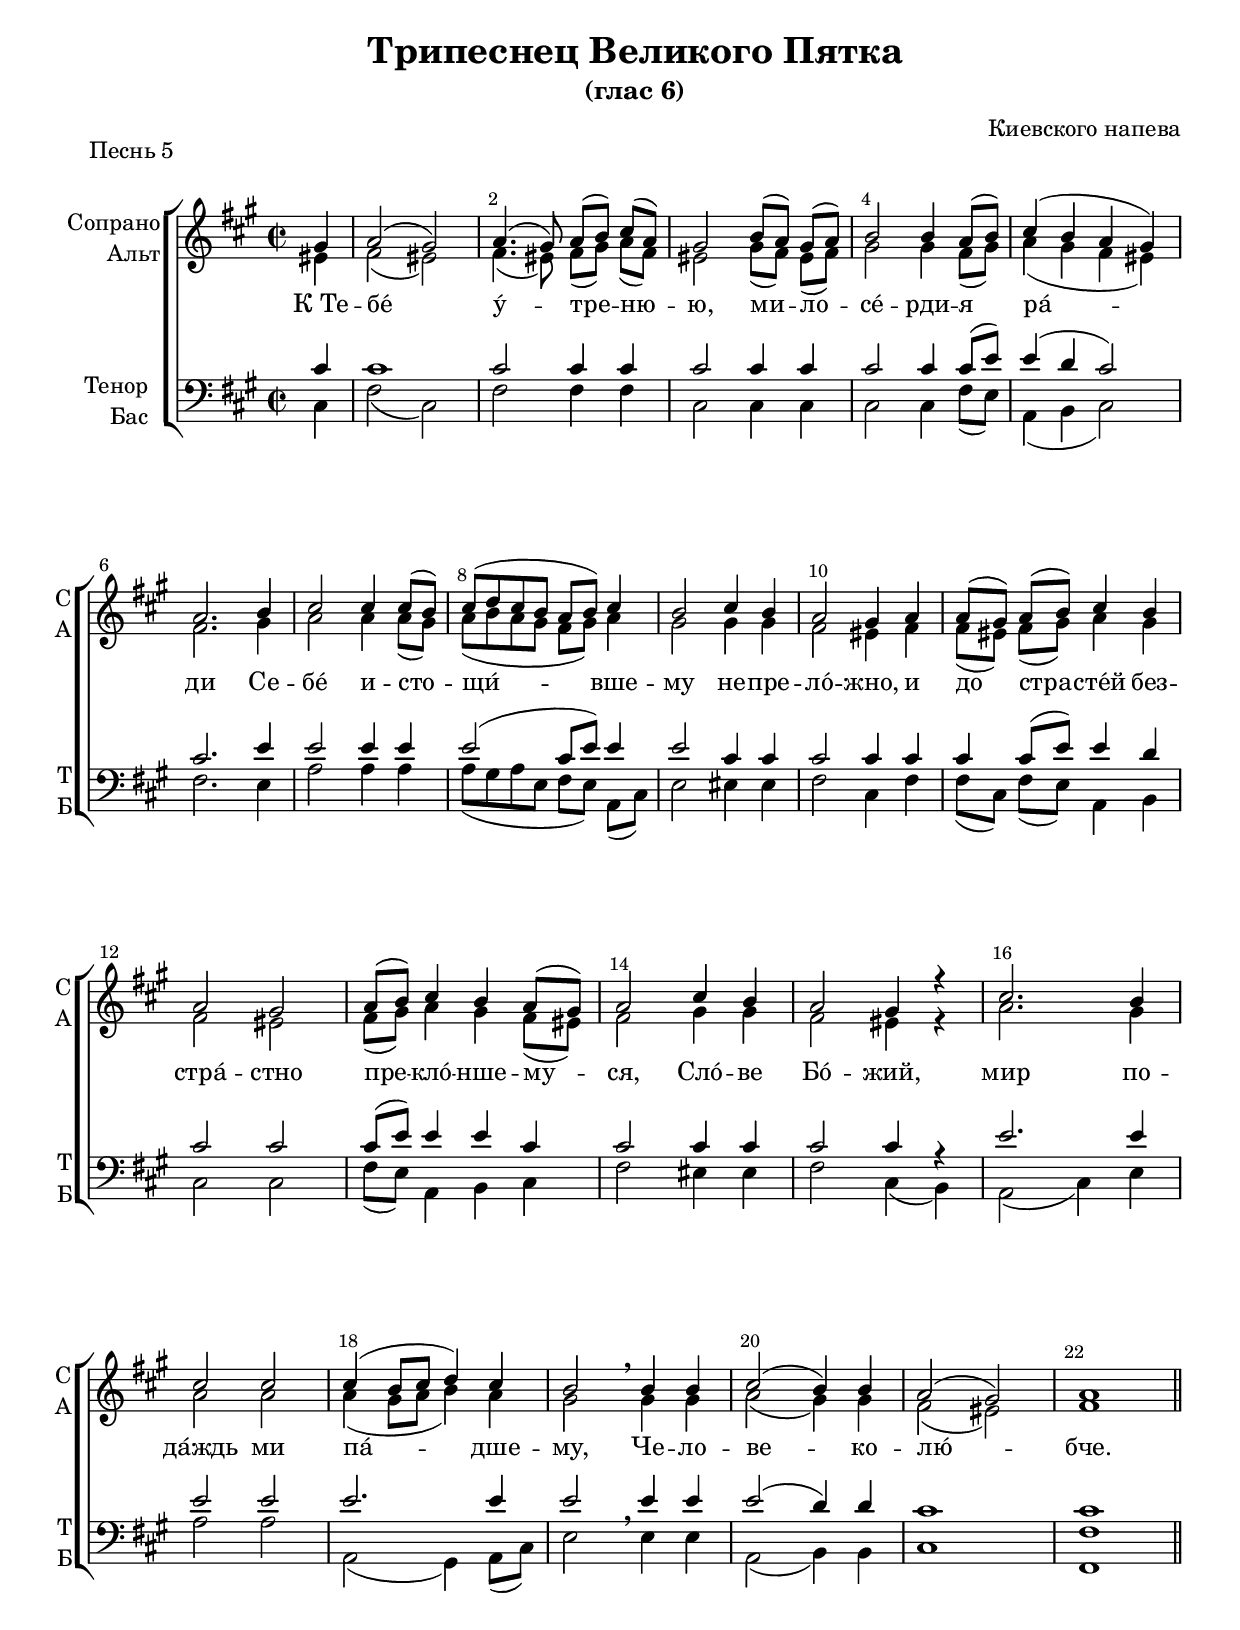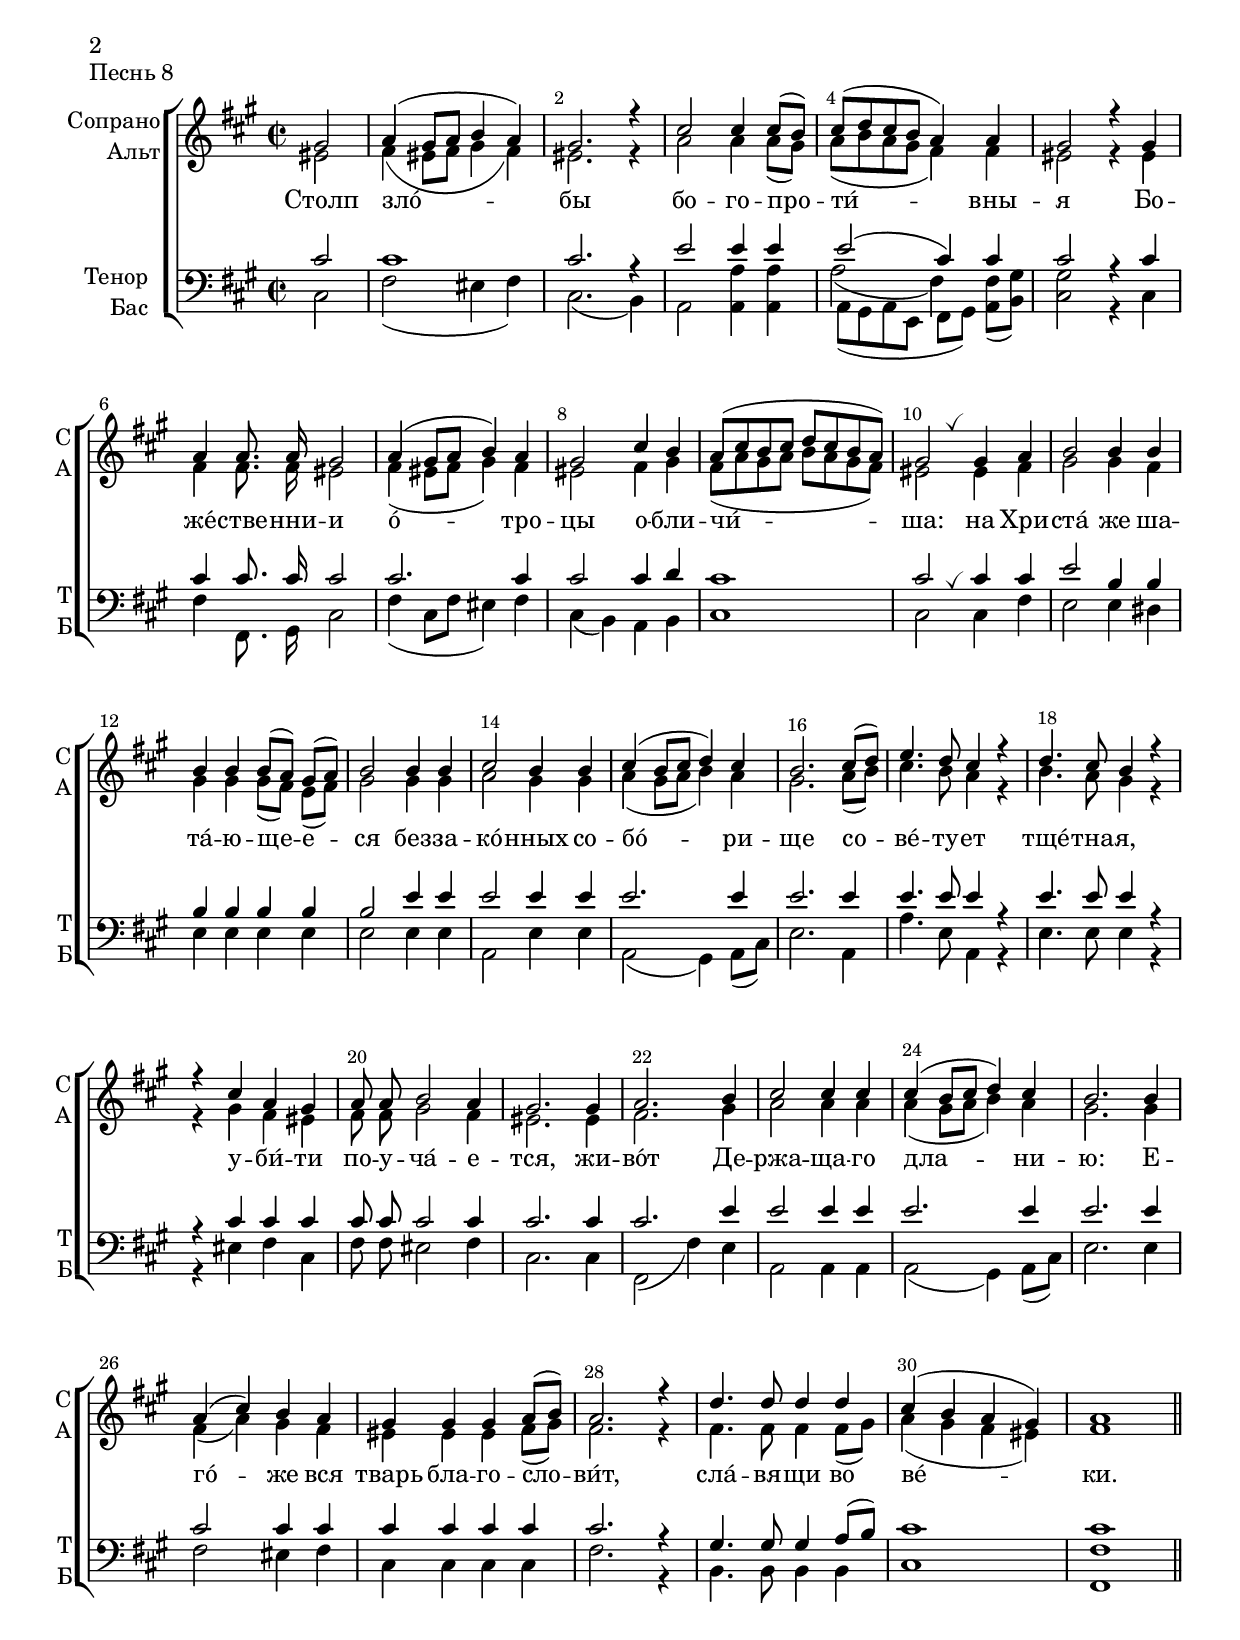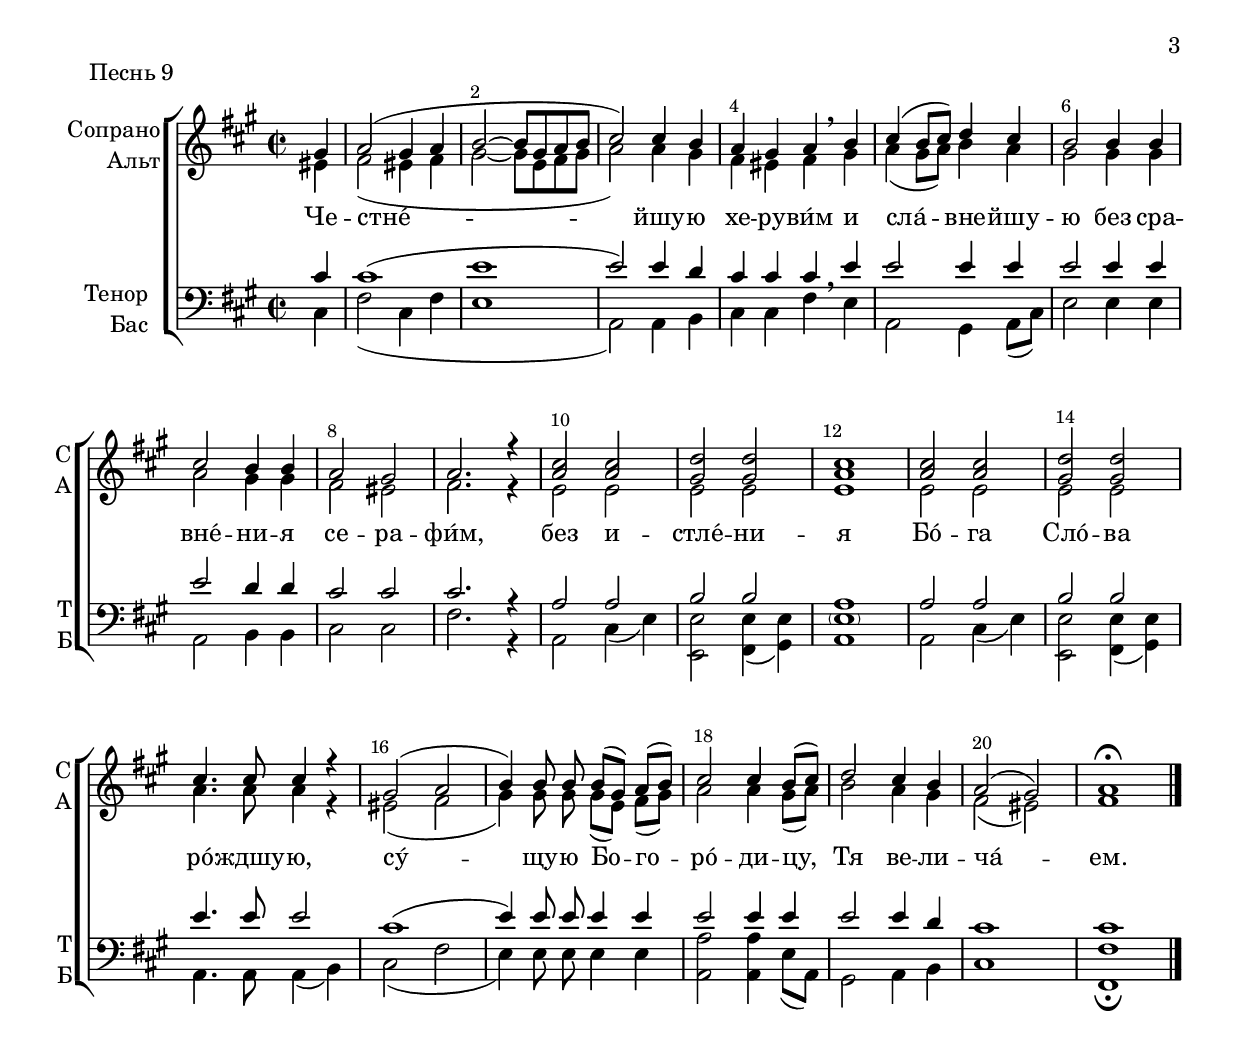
\version "2.18.2"

% закомментируйте строку ниже, чтобы получался pdf с навигацией
#(ly:set-option 'point-and-click #f)
#(ly:set-option 'midi-extension "mid")
#(set-default-paper-size "a4")
%#(set-global-staff-size 18)

\header {
  title = "Трипеснец Великого Пятка"
  subtitle = "(глас 6)"
  composer = "Киевского напева"
  % Удалить строку версии LilyPond 
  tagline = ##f
}

abr = { \break }
abr = {}

pbr = { \pageBreak }
%pbr = {}

breathes = { \once \override BreathingSign.text = \markup { \musicglyph #"scripts.tickmark" } \breathe }

bort = {  % Динамика: вместо f, p пишем по-русски гр., т. и т.д.
  \override DynamicText.stencil = #(lambda (grob)(
                                                   grob-interpret-markup grob (                         
                                                                                let (( dyntxt (ly:grob-property grob 'text ) )  )
                                                                                ( set! dyntxt (cond
                                                                                               (( equal? dyntxt "f" ) "гр." ) 
                                                                                               (( equal? dyntxt "p" ) "т." )
                                                                                               )) #{ \markup \normal-text \italic $dyntxt #} )
                                                   )) }



melon = { \set melismaBusyProperties = #'() }
meloff = { \unset melismaBusyProperties }
solo = ^\markup\italic"Соло"
tutti =  ^\markup\italic"Все"

co = \cadenzaOn
cof = \cadenzaOff
cb = { \cadenzaOff \bar "||" }
cbr = { \bar "" }
cbar = { \cadenzaOff \bar "|" \cadenzaOn }
stemOff = { \hide Staff.Stem }
nat = { \once \hide Accidental }
%stemOn = { \unHideNotes Staff.Stem }

partiall = { \set Timing.measurePosition = #(ly:make-moment -1/4) }

global = {
  \key fis \minor
  \autoBeamOff
  \time 2/2
  \override Score.BarNumber.break-visibility = #end-of-line-invisible
  \override Score.BarNumber.X-offset = #1
  \override Score.BarNumber.self-alignment-X = #LEFT
  \set Score.barNumberVisibility = #(every-nth-bar-number-visible 2)
}

sopvoice = \relative c'' {
  \global
  \partial 4 gis4 |
  a2( gis) |
  a4.( gis8) a[( b]) cis[( a]) |
  gis2 b8[( a]) gis[( a]) |
  b2 b4 a8[( b]) | \abr
  
  cis4( b a gis) |
  a2. b4 |
  cis2 cis4 cis8[( b]) |
  cis[( d cis b] a[ b]) cis4 |
  b2 cis4 b | \abr
  
  a2 gis4 a |
  a8[( gis]) a[( b]) cis4 b |
  a2 gis |
  a8[( b]) cis4 b a8[( gis]) |
  a2 cis4 b | \abr
  
  a2 gis4 r |
  cis2. b4 |
  cis2 cis |
  cis4( b8[ cis] d4) cis |
  b2 \breathe b4 b |
  cis2( b4) b | \abr
  
  a2( gis) |
  a1 \bar "||"
 
}


altvoice = \relative c' {
  \global
  \partial 4 eis4 |
  fis2( eis) |
  fis4.( eis8) fis[( gis]) a[( fis]) |
  eis2 gis8[( fis]) eis[( fis]) |
  gis2 gis4 fis8[( gis]) |
  
  a4( gis fis eis) |
  fis2. gis4 |
  a2 a4 a8[( gis]) |
  a[( b a gis] fis[ gis]) a4 |
  gis2 gis4 gis |
  
  fis2 eis4 fis |
  fis8[( eis]) fis[( gis]) a4 gis |
  fis2 eis |
  fis8[( gis]) a4 gis fis8[( eis]) |
  fis2 gis4 gis |
  
  fis2 eis4 r |
  a2. gis4 |
  a2 a |
  a4( gis8[ a] b4) a |
  gis2 gis4 gis |
  a2( gis4) gis |
  
  fis2( eis) |
  fis1
}


tenorvoice = \relative c' {
  \global
  \partial 4 cis4 |
  cis1 |
  cis2 cis4 cis |
  cis2 cis4 cis |
  cis2 cis4 cis8[( e]) |
  
  e4( d cis2) |
  cis2. e4 |
  e2 e4 e |
  e2( cis8[ e]) e4 |
  e2 cis4 cis |
  
  cis2 cis4 cis |
  cis cis8[( e]) e4 d |
  cis2 cis |
  cis8[( e]) e4 e cis |
  cis2 cis4 cis |
  
  cis2 cis4 r |
  e2. e4 |
  e2 e |
  e2. e4 |
  e2 \breathe e4 e |
  e2( d4) d |
  cis1 |
  cis
}


bassvoice = \relative c {
  \global
  \partial 4 cis4
  fis2( cis) |
  fis2 fis4 fis |
  cis2 cis4 cis |
  cis2 cis4 fis8[( e]) |
  
  a,4( b cis2) |
  fis2. e4 |
  a2 a4 a |
  a8[( gis a e] fis[ e]) a,[( cis]) |
  e2 eis4 eis |
  
  fis2 cis4 fis |
  fis8[( cis]) fis[( e]) a,4 b |
  cis2 cis |
  fis8[( e]) a,4 b cis |
  fis2 eis4 eis |
  
  fis2 cis4( b) |
  a2( cis4) e |
  a2 a |
  a,( gis4) a8[( cis]) |
  e2 e4 e |
  a,2( b4) b |
  
  cis1 |
  <fis fis,>
}

lyricscore = \lyricmode {
 К_Те -- бе́ у́ -- тре -- ню -- ю, ми -- ло -- се́ -- рди -- я
 ра́ -- ди Се -- бе́ и -- сто -- щи́ -- вше -- му не -- пре -- ло́ -- жно,
 и до стра -- сте́й без -- стра́ -- стно пре -- кло́ -- нше -- му -- ся,
 Сло́ -- ве Бо́ -- жий, мир по -- да́ждь ми па́ -- дше -- му, Че -- ло -- ве -- ко -- лю́ -- бче. 
}

%abr = {\break}

sopvoicer = \relative c'' {
  \global
  \partial 2 gis2 |
  a4( gis8[ a] b4 a) |
  gis2. r4 |
  cis2 cis4 cis8[( b]) |
  cis[( d cis b] a4) a |
  gis2 r4 gis | \abr
  
  a4 a8. a16 gis2 |
  a4( gis8[ a] b4) a |
  gis2 cis4 b |
  a8[( cis b cis] d[ cis b a]) | \abr
  
  gis2 \breathes gis4 a |
  b2 b4 b |
  b b b8[( a]) gis[( a]) |
  b2 b4 b |
  cis2 b4 b | \abr
  
  cis( b8[ cis] d4) cis |
  b2. cis8[( d]) |
  e4. d8 cis4 r |
  d4. cis8 b4 r |
  r cis a gis | \abr
  
  a8 a b2 a4 |
  gis2. gis4 |
  a2. b4 |
  cis2 cis4 cis |
  cis( b8[ cis] d4) cis |
  b2. b4 | \abr
  
  a4( cis) b a |
  gis gis gis a8[( b]) |
  a2. r4 |
  d4. d8 d4 d |
  cis( b a gis) |
  a1 \bar "||"
}


altvoicer = \relative c' {
  \global
 \partial 2 eis2 |
 fis4( eis8[ fis] gis4 fis) |
 eis2. r4 |
 a2 a4 a8[( gis]) |
 a[( b a gis] fis4) fis |
 eis2 r4 eis |
 
 fis4 fis8. fis16 eis2 |
 fis4( eis8[ fis] gis4) fis |
 eis2 fis4 gis |
 fis8[( a gis a] b[ a gis fis]) |
 
 eis2 eis4 fis |
 gis2 gis4 fis |
 gis gis gis8[( fis]) e[( fis]) |
 gis2 gis4 gis |
 a2 gis4 gis |
 
 a( gis8[ a] b4) a |
 gis2. a8[( b]) |
 cis4. b8 a4 r |
 b4. a8 gis4 r |
 r gis fis eis |
 
 fis8 fis gis2 fis4 |
 eis2. eis4 |
 fis2. gis4 |
 a2 a4 a |
 a( gis8[ a] b4) a |
 gis2. gis4 |
 
 fis( a) gis fis |
 eis eis eis fis8[( gis]) |
 fis2. r4 |
 fis4. fis8 fis4 fis8[( gis]) |
 a4( gis fis eis) |
 fis1
}


tenorvoicer = \relative c' {
  \global
  \partial 2 cis2 |
  cis1 |
  cis2. r4 |
  e2 e4 e |
  e2( cis4) cis |
  cis2 r4 cis |
  
  cis cis8. cis16 cis2 |
  cis2. cis4 |
  cis2 cis4 d |
  cis1 |
  
  cis2 \breathes cis4 cis |
  e2 b4 b |
  b b b b |
  b2 e4 e |
  e2 e4 e |
  
  e2. e4 |
  e2. e4 |
  e4. e8 e4 r |
  e4. e8 e4 r |
  r cis cis cis |
  
  cis8 cis cis2 cis4 |
  cis2. cis4 |
  cis2. e4 |
  e2 e4 e |
  e2. e4 |
  e2. e4 |
  
  cis2 cis4 cis |
  cis cis cis cis |
  cis2. r4 |
  gis4. gis8 gis4 a8[( b]) |
  cis1 |
  cis
}


bassvoicer = \relative c {
  \global
  \partial 2 cis2 |
  fis( eis4 fis) |
  cis2.( b4) |
  a2 <a a'>4 q |
  << { a8[( gis a e] fis[ gis])} \new Voice { \voiceFour a'2( fis4) } >> <a, fis'>8[( <b gis'>]) |
  <cis gis'>2 r4 cis |
  
  fis fis,8. gis16 cis2 |
  fis4( cis8[ fis] eis4) fis |
  cis( b) a b |
  cis1 |
  
  cis2 cis4 fis |
  e2 e4 dis |
  e e e e |
  e2 e4 e |
  a,2 e'4 e |
  
  a,2( gis4) a8[( cis]) |
  e2. a,4 |
  a'4. e8 a,4 r |
  e'4. e8 e4 r |
  r eis fis cis |
  
  fis8 fis eis2 fis4 |
  cis2. cis4 |
  fis,2( fis'4) e |
  a,2 a4 a |
  a2( gis4) a8[( cis]) |
  e2. e4 |
  
  fis2 eis4 fis |
  cis cis cis cis |
  fis2. r4 |
  b,4. b8 b4 b |
  cis1 |
  <fis fis,>
}

lyricscorer = \lyricmode {
  Столп зло́ -- бы бо -- го -- про -- ти́ -- вны -- я Бо -- 
  же́ -- стве -- нни -- и о́ -- тро -- цы о -- бли -- чи́ -- ша:
  на Хри -- ста́ же ша -- та́ -- ю -- ще -- е -- ся без -- за -- ко́ -- нных
  со -- бо́ -- ри -- ще со -- ве́ -- ту -- ет тще́ -- тна -- я,
  у -- би́ -- ти по -- у -- ча́ -- е -- тся,
  жи -- во́т Де -- ржа -- ща -- го дла -- ни -- ю:
  Е -- го́ -- же вся тварь бла -- го -- сло -- ви́т,
  сла́ -- вя -- щи во ве́ -- ки.
}

%abr = {\break}

sopvoiced = \relative c'' {
  \global
  \partial 4 gis4 |
  a2( gis4 a |
  b2~ b8[ gis a b] |
  cis2) cis4 b |
  a gis a \breathe b |
  cis( b8[ cis]) d4 cis | \abr
  
  b2 b4 b |
  cis2 b4 b |
  a2 gis |
  a2. r4 |
  <a cis>2 q | \abr
  
  <gis d'> q |
  <a cis>1 |
  q2 q |
  <gis d'> q |
  cis4. cis8 cis4 r |
  gis2( a | \abr
  
  b4) b8 b b[( gis]) a[( b]) |
  cis2 cis4 b8[( cis]) |
  d2 cis4 b |
  a2( gis) |
  a1 \fermata \bar "|."
}


altvoiced = \relative c' {
  \global
  \partial 4 eis4 |
  fis2( eis4 fis |
  gis2~ gis8[ e fis gis] |
  a2) a4 gis |
  fis eis fis gis |
  a( gis8[ a]) b4 a |
  
  gis2 gis4 gis |
  a2 gis4 gis |
  fis2 eis |
  fis2. r4 |
  e2 e |
  
  e e |
  e1 |
  e2 e |
  e e |
  a4. a8 a4 r |
  eis2( fis |
  
  gis4) gis8 gis gis[( e]) fis[( gis]) |
  a2 a4 gis8[( a]) |
  b2 a4 gis |
  fis2( eis) |
  fis1
}


tenorvoiced = \relative c' {
  \global
  \partial 4 cis4 | 
  cis1( |
  e |
  e2) e4 d |
  cis cis cis e |
  e2 e4 e |
  
  e2 e4 e |
  e2 d4 d |
  cis2 cis |
  cis2. r4 |
  a2 a |
  
  b b |
  a1 |
  a2 a |
  b b |
  e4. e8 e2 |
  cis1( |
  
  e4) e8 e e4 e |
  e2 e4 e |
  e2 e4 d |
  cis1 |
  cis
}


bassvoiced = \relative c {
  \global
  \partial 4 cis4 |
  fis2( cis4 fis |
  e1 |
  a,2) a4 b |
  cis cis fis \breathe e |
  a,2 gis4 a8[( cis]) |
  
  e2 e4 e |
  a,2 b4 b |
  cis2 cis |
  fis2. r4 |
  a,2 cis4( e) |
  
  <e, e'>2 <fis e'>4( <gis e'>) |
  <a \parenthesize e'>1 |
  a2 cis4( e) |
  <e, e'>2 <fis e'>4( <gis e'>) |
  a4. a8 a4( b) |
  cis2( fis |
  
  e4) e8 e e4 e |
  <a a,>2 q4 e8[( a,]) |
  gis2 a4 b |
  cis1 |
  <fis fis,>\fermata
  
}

lyricscored = \lyricmode {
 Че -- стне́ -- йшу -- ю хе -- ру -- ви́м
 и сла́ -- вне -- йшу -- ю без сра -- вне́ -- ни -- я се -- ра -- фи́м,
 без и -- стле́ -- ни -- я Бо́ -- га Сло́ -- ва ро́ -- ждшу -- ю, су́ --
 щу -- ю Бо -- го -- ро́ -- ди -- цу, Тя ве -- ли -- ча́ -- ем.
}


\bookpart {
  \paper {
    top-margin = 15
    left-margin = 15
    right-margin = 10
    bottom-margin = 15
    indent = 15
    ragged-bottom = ##f
   % ragged-last = ##t
  }
  \score {
    
    \header { piece = "Песнь 5" }

    %  \transpose c bes {
    \new ChoirStaff <<
      \new Staff = "upstaff" \with {
        instrumentName = \markup { \right-column { "Сопрано" "Альт"  } }
        shortInstrumentName = \markup { \right-column { "С" "А"  } }
        midiInstrument = "voice oohs"
      } <<
        \new Voice = "soprano" { \voiceOne \sopvoice }
        \new Voice  = "alto" { \voiceTwo \altvoice }
      >> 
      
      \new Lyrics \lyricsto "soprano" { \lyricscore }
      
      \new Staff = "downstaff" \with {
        instrumentName = \markup { \right-column { "Тенор" "Бас" } }
        shortInstrumentName = \markup { \right-column { "Т" "Б" } }
        midiInstrument = "voice oohs"
      } <<
        \new Voice = "tenor" { \voiceOne \clef bass \tenorvoice }
        \new Voice = "bass" { \voiceTwo \bassvoice }
      >>
    >>
    %  }  % transposeµ
    \layout { 
      \context {
        \Score
      }
      \context {
        \Staff
        %  \RemoveEmptyStaves
        %  \override VerticalAxisGroup.remove-first = ##t
      }
      %Metronome_mark_engraver
    }
    \midi {
      \tempo 4=90
    }
  }

  \pageBreak
    \score {
      
          \header { piece = "Песнь 8" }

    %  \transpose c bes {
    \new ChoirStaff <<
      \new Staff = "upstaff" \with {
        instrumentName = \markup { \right-column { "Сопрано" "Альт"  } }
        shortInstrumentName = \markup { \right-column { "С" "А"  } }
        midiInstrument = "voice oohs"
      } <<
        \new Voice = "soprano" { \voiceOne \sopvoicer }
        \new Voice  = "alto" { \voiceTwo \altvoicer }
      >> 
      
      \new Lyrics \lyricsto "soprano" { \lyricscorer }
      
      \new Staff = "downstaff" \with {
        instrumentName = \markup { \right-column { "Тенор" "Бас" } }
        shortInstrumentName = \markup { \right-column { "Т" "Б" } }
        midiInstrument = "voice oohs"
      } <<
        \new Voice = "tenor" { \voiceOne \clef bass \tenorvoicer }
        \new Voice = "bass" { \voiceTwo \bassvoicer }
      >>
    >>
    %  }  % transposeµ
    \layout { 
      \context {
        \Score
      }
      \context {
        \Staff
        %  \RemoveEmptyStaves
        %  \override VerticalAxisGroup.remove-first = ##t
      }
      %Metronome_mark_engraver
    }
    \midi {
      \tempo 4=90
    }
  }
  
      \score {
      
          \header { piece = "Песнь 9" }

    %  \transpose c bes {
    \new ChoirStaff <<
      \new Staff = "upstaff" \with {
        instrumentName = \markup { \right-column { "Сопрано" "Альт"  } }
        shortInstrumentName = \markup { \right-column { "С" "А"  } }
        midiInstrument = "voice oohs"
      } <<
        \new Voice = "soprano" { \voiceOne \sopvoiced }
        \new Voice  = "alto" { \voiceTwo \altvoiced }
      >> 
      
      \new Lyrics \lyricsto "soprano" { \lyricscored }
      
      \new Staff = "downstaff" \with {
        instrumentName = \markup { \right-column { "Тенор" "Бас" } }
        shortInstrumentName = \markup { \right-column { "Т" "Б" } }
        midiInstrument = "voice oohs"
      } <<
        \new Voice = "tenor" { \voiceOne \clef bass \tenorvoiced }
        \new Voice = "bass" { \voiceTwo \bassvoiced }
      >>
    >>
    %  }  % transposeµ
    \layout { 
      \context {
        \Score
      }
      \context {
        \Staff
        %  \RemoveEmptyStaves
        %  \override VerticalAxisGroup.remove-first = ##t
      }
      %Metronome_mark_engraver
    }
    \midi {
      \tempo 4=90
    }
  }
}
